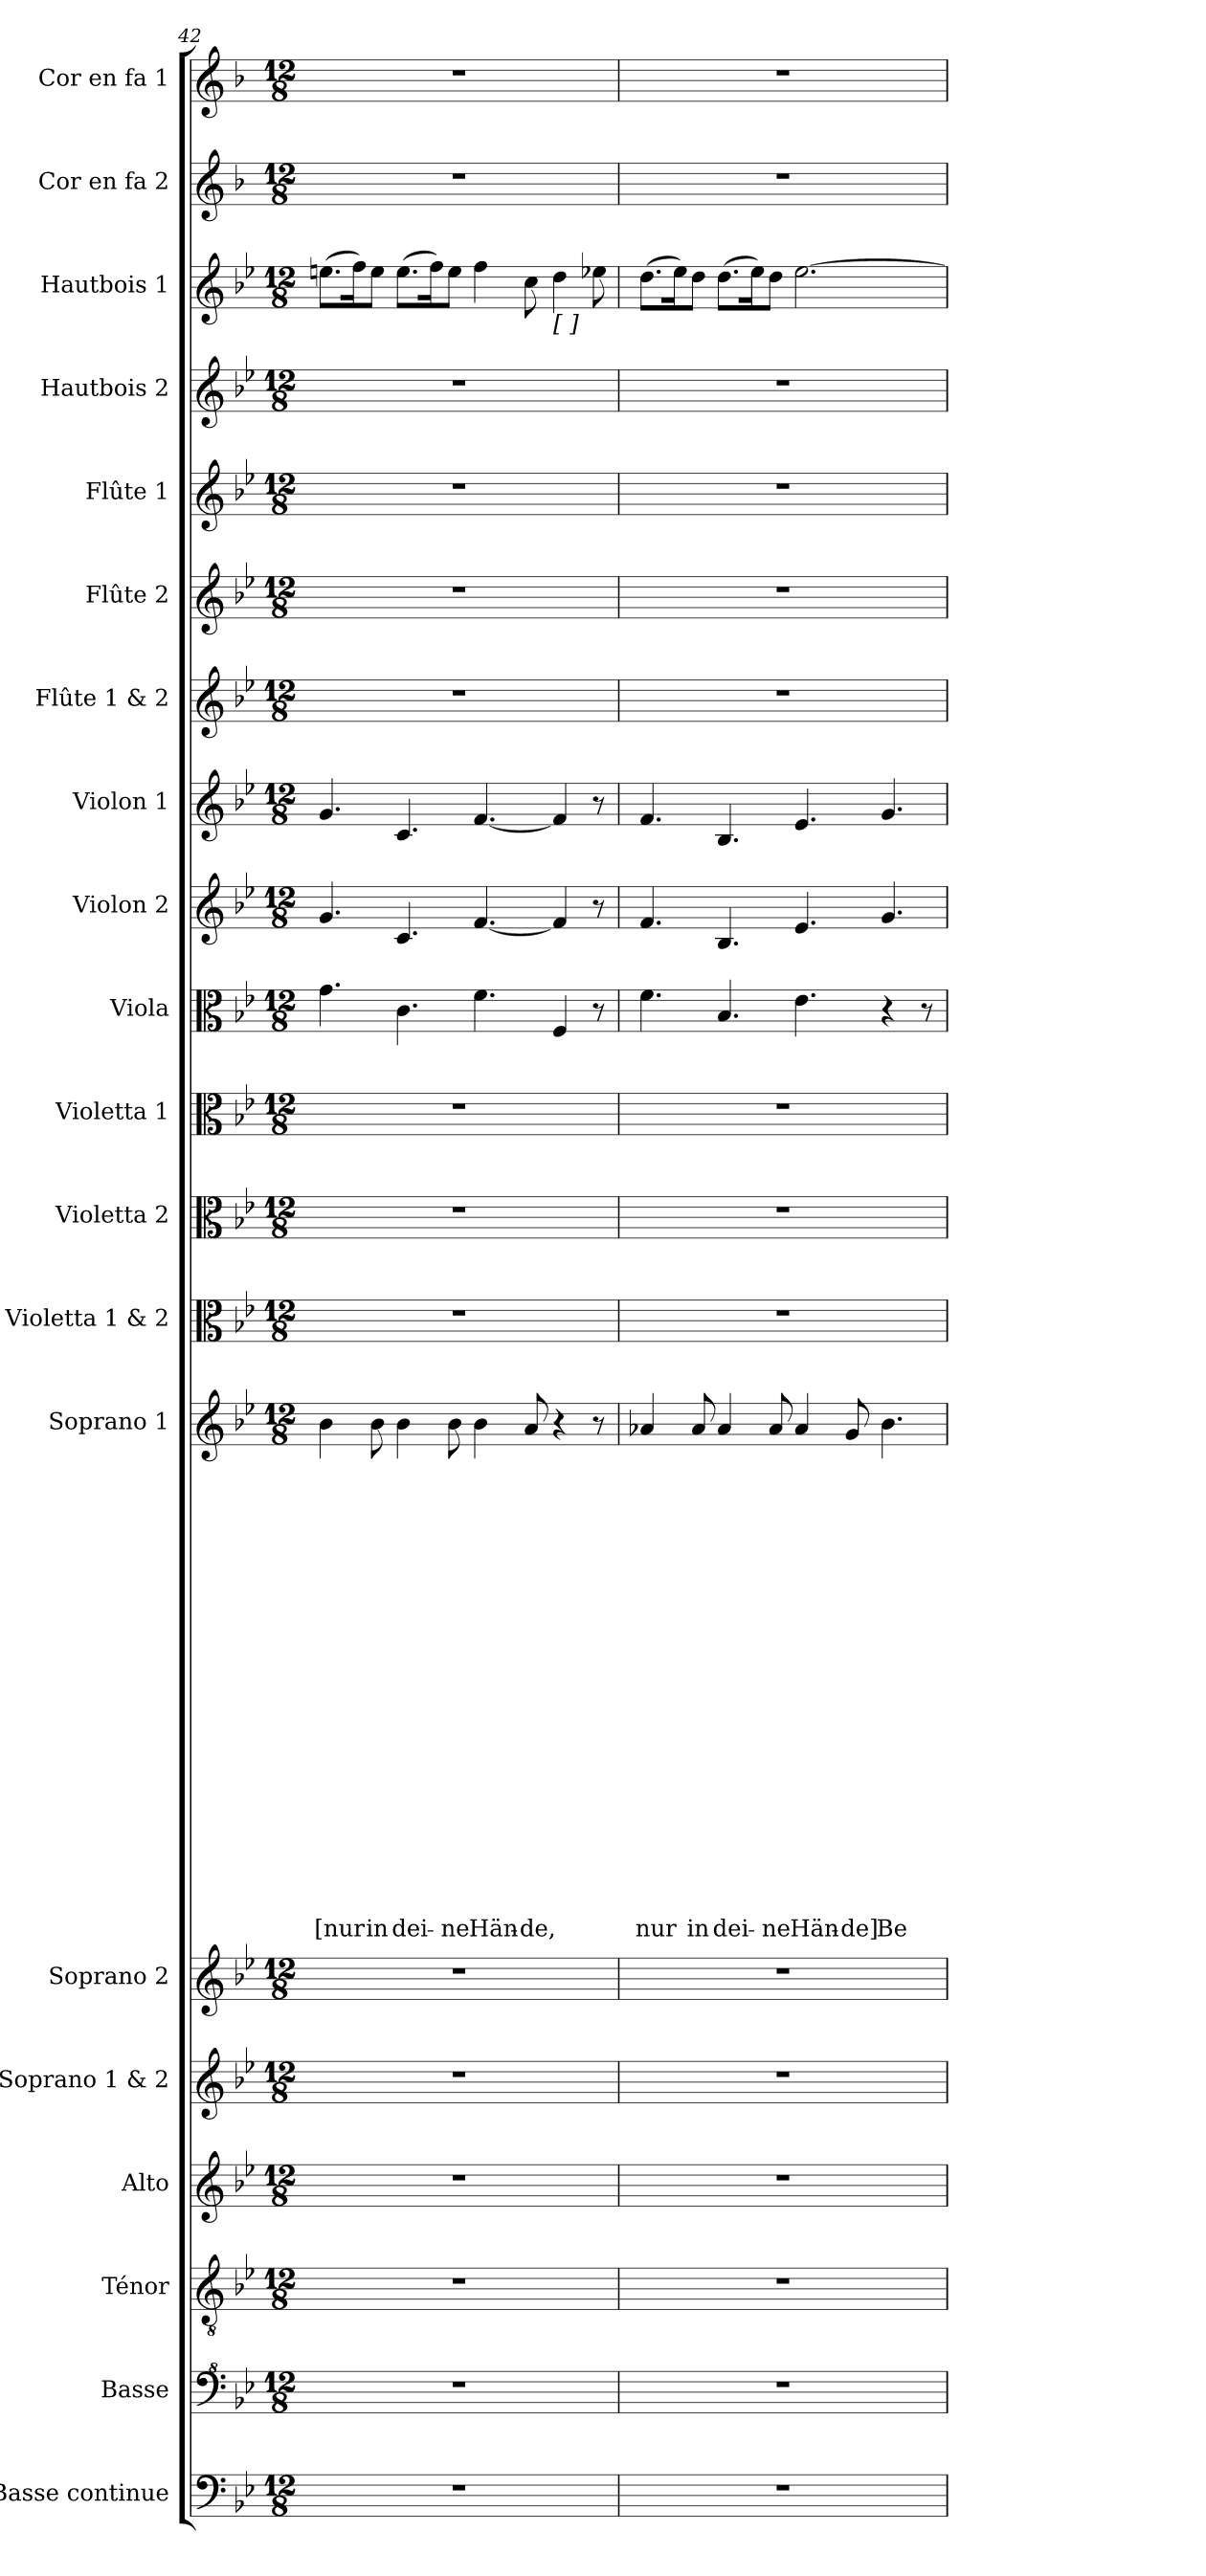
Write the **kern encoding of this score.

**kern	**kern	**kern	**kern	**kern	**kern	**kern	**text	**text	**text	**text	**text	**text	**text	**text	**text	**text	**text	**text	**text	**text	**text	**text	**text	**text	**text	**text	**text	**kern	**kern	**kern	**kern	**kern	**kern	**kern	**kern	**kern	**kern	**kern	**kern	**kern
*part20	*part19	*part18	*part17	*part16	*part15	*part14	*part14	*part14	*part14	*part14	*part14	*part14	*part14	*part14	*part14	*part14	*part14	*part14	*part14	*part14	*part14	*part14	*part14	*part14	*part14	*part14	*part14	*part13	*part12	*part11	*part10	*part9	*part8	*part7	*part6	*part5	*part4	*part3	*part2	*part1
*staff20	*staff19	*staff18	*staff17	*staff16	*staff15	*staff14	*staff14	*staff14	*staff14	*staff14	*staff14	*staff14	*staff14	*staff14	*staff14	*staff14	*staff14	*staff14	*staff14	*staff14	*staff14	*staff14	*staff14	*staff14	*staff14	*staff14	*staff14	*staff13	*staff12	*staff11	*staff10	*staff9	*staff8	*staff7	*staff6	*staff5	*staff4	*staff3	*staff2	*staff1
*I"Basse continue	*I"Basse	*I"Ténor	*I"Alto	*I"Soprano 1 & 2	*I"Soprano 2	*I"Soprano 1	*	*	*	*	*	*	*	*	*	*	*	*	*	*	*	*	*	*	*	*	*	*I"Violetta 1 & 2	*I"Violetta 2	*I"Violetta 1	*I"Viola	*I"Violon 2	*I"Violon 1	*I"Flûte 1 & 2	*I"Flûte 2	*I"Flûte 1	*I"Hautbois 2	*I"Hautbois 1	*I"Cor en fa 2	*I"Cor en fa 1
*I'BC	*I'Bas	*I'T	*I'A	*	*I'S 2	*I'S 1	*	*	*	*	*	*	*	*	*	*	*	*	*	*	*	*	*	*	*	*	*	*	*I'Vta 2	*I'Vta 1	*I'Vla	*I'Vln 2	*I'Vln 1	*	*I'Fl 2	*I'Fl 1	*I'Hb 2	*I'Hb 1	*I'Cor 2	*I'Cor 1
!!LO:PB:g=z
*clefF4	*clefF^4	*clefGv2	*clefG2	*clefG2	*clefG2	*clefG2	*	*	*	*	*	*	*	*	*	*	*	*	*	*	*	*	*	*	*	*	*	*clefC3	*clefC3	*clefC3	*clefC3	*clefG2	*clefG2	*clefG2	*clefG2	*clefG2	*clefG2	*clefG2	*clefG2	*clefG2
*ITrd7c12	*	*	*	*	*	*	*	*	*	*	*	*	*	*	*	*	*	*	*	*	*	*	*	*	*	*	*	*	*	*	*	*	*	*	*	*	*	*	*ITrd4c7	*ITrd4c7
*k[b-e-]	*k[b-e-]	*k[b-e-]	*k[b-e-]	*k[b-e-]	*k[b-e-]	*k[b-e-]	*	*	*	*	*	*	*	*	*	*	*	*	*	*	*	*	*	*	*	*	*	*k[b-e-]	*k[b-e-]	*k[b-e-]	*k[b-e-]	*k[b-e-]	*k[b-e-]	*k[b-e-]	*k[b-e-]	*k[b-e-]	*k[b-e-]	*k[b-e-]	*k[b-e-]	*k[b-e-]
*B-:	*B-:	*B-:	*B-:	*B-:	*B-:	*B-:	*	*	*	*	*	*	*	*	*	*	*	*	*	*	*	*	*	*	*	*	*	*B-:	*B-:	*B-:	*B-:	*B-:	*B-:	*B-:	*B-:	*B-:	*B-:	*B-:	*B-:	*B-:
*M12/8	*M12/8	*M12/8	*M12/8	*M12/8	*M12/8	*M12/8	*	*	*	*	*	*	*	*	*	*	*	*	*	*	*	*	*	*	*	*	*	*M12/8	*M12/8	*M12/8	*M12/8	*M12/8	*M12/8	*M12/8	*M12/8	*M12/8	*M12/8	*M12/8	*M12/8	*M12/8
=42	=42	=42	=42	=42	=42	=42	=42	=42	=42	=42	=42	=42	=42	=42	=42	=42	=42	=42	=42	=42	=42	=42	=42	=42	=42	=42	=42	=42	=42	=42	=42	=42	=42	=42	=42	=42	=42	=42	=42	=42
!	!	!	!	!	!	!	!	!	!	!	!	!	!	!	!	!	!	!	!	!	!	!	!	!	!	!	!LO:LY:b	!	!	!	!	!	!	!	!	!	!	!	!	!
1.r	1.r	1.r	1.r	1.r	1.r	4b-i\	.	.	.	.	.	.	.	.	.	.	.	.	.	.	.	.	.	.	.	.	[nur	1.r	1.r	1.r	4.g\	4.g/	4.g/	1.r	1.r	1.r	1.r	(>8.een\L	1.r	1.r
.	.	.	.	.	.	.	.	.	.	.	.	.	.	.	.	.	.	.	.	.	.	.	.	.	.	.	.	.	.	.	.	.	.	.	.	.	.	16ff\k)	.	.
!	!	!	!	!	!	!	!	!	!	!	!	!	!	!	!	!	!	!	!	!	!	!	!	!	!	!	!LO:LY:b	!	!	!	!	!	!	!	!	!	!	!	!	!
.	.	.	.	.	.	8b-\	.	.	.	.	.	.	.	.	.	.	.	.	.	.	.	.	.	.	.	.	in	.	.	.	.	.	.	.	.	.	.	8ee\J	.	.
!	!	!	!	!	!	!	!	!	!	!	!	!	!	!	!	!	!	!	!	!	!	!	!	!	!	!	!LO:LY:b	!	!	!	!	!	!	!	!	!	!	!	!	!
.	.	.	.	.	.	4b-\	.	.	.	.	.	.	.	.	.	.	.	.	.	.	.	.	.	.	.	.	dei-	.	.	.	4.c\	4.c/	4.c/	.	.	.	.	(>8.ee\L	.	.
.	.	.	.	.	.	.	.	.	.	.	.	.	.	.	.	.	.	.	.	.	.	.	.	.	.	.	.	.	.	.	.	.	.	.	.	.	.	16ff\k)	.	.
!	!	!	!	!	!	!	!	!	!	!	!	!	!	!	!	!	!	!	!	!	!	!	!	!	!	!	!LO:LY:b	!	!	!	!	!	!	!	!	!	!	!	!	!
.	.	.	.	.	.	8b-\	.	.	.	.	.	.	.	.	.	.	.	.	.	.	.	.	.	.	.	.	-ne	.	.	.	.	.	.	.	.	.	.	8ee\J	.	.
!	!	!	!	!	!	!	!	!	!	!	!	!	!	!	!	!	!	!	!	!	!	!	!	!	!	!	!LO:LY:b	!	!	!	!	!	!	!	!	!	!	!	!	!
.	.	.	.	.	.	4b-\	.	.	.	.	.	.	.	.	.	.	.	.	.	.	.	.	.	.	.	.	Hän-	.	.	.	4.f\	[4.f/	[4.f/	.	.	.	.	4ff\	.	.
!	!	!	!	!	!	!	!	!	!	!	!	!	!	!	!	!	!	!	!	!	!	!	!	!	!	!	!LO:LY:b	!	!	!	!	!	!	!	!	!	!	!	!	!
.	.	.	.	.	.	8a/	.	.	.	.	.	.	.	.	.	.	.	.	.	.	.	.	.	.	.	.	-de,	.	.	.	.	.	.	.	.	.	.	8cc\	.	.
!	!	!	!	!	!	!	!	!	!	!	!	!	!	!	!	!	!	!	!	!	!	!	!	!	!	!	!	!	!	!	!	!	!	!	!	!	!	!LO:TX:b:t=[ ]	!	!
.	.	.	.	.	.	4r	.	.	.	.	.	.	.	.	.	.	.	.	.	.	.	.	.	.	.	.	.	.	.	.	4F!/	4f/]	4f/]	.	.	.	.	4dd\	.	.
.	.	.	.	.	.	8r	.	.	.	.	.	.	.	.	.	.	.	.	.	.	.	.	.	.	.	.	.	.	.	.	8r	8r	8r	.	.	.	.	8ee-X\	.	.
=43	=43	=43	=43	=43	=43	=43	=43	=43	=43	=43	=43	=43	=43	=43	=43	=43	=43	=43	=43	=43	=43	=43	=43	=43	=43	=43	=43	=43	=43	=43	=43	=43	=43	=43	=43	=43	=43	=43	=43	=43
!	!	!	!	!	!	!	!	!	!	!	!	!	!	!	!	!	!	!	!	!	!	!	!	!	!	!	!LO:LY:b	!	!	!	!	!	!	!	!	!	!	!	!	!
1.r	1.r	1.r	1.r	1.r	1.r	4a-X/	.	.	.	.	.	.	.	.	.	.	.	.	.	.	.	.	.	.	.	.	nur	1.r	1.r	1.r	4.f\	4.f/	4.f/	1.r	1.r	1.r	1.r	(>8.dd\L	1.r	1.r
.	.	.	.	.	.	.	.	.	.	.	.	.	.	.	.	.	.	.	.	.	.	.	.	.	.	.	.	.	.	.	.	.	.	.	.	.	.	16ee-\k)	.	.
!	!	!	!	!	!	!	!	!	!	!	!	!	!	!	!	!	!	!	!	!	!	!	!	!	!	!	!LO:LY:b	!	!	!	!	!	!	!	!	!	!	!	!	!
.	.	.	.	.	.	8a-/	.	.	.	.	.	.	.	.	.	.	.	.	.	.	.	.	.	.	.	.	in	.	.	.	.	.	.	.	.	.	.	8dd\J	.	.
!	!	!	!	!	!	!	!	!	!	!	!	!	!	!	!	!	!	!	!	!	!	!	!	!	!	!	!LO:LY:b	!	!	!	!	!	!	!	!	!	!	!	!	!
.	.	.	.	.	.	4a-/	.	.	.	.	.	.	.	.	.	.	.	.	.	.	.	.	.	.	.	.	dei-	.	.	.	4.B-/	4.B-/	4.B-/	.	.	.	.	(>8.dd\L	.	.
.	.	.	.	.	.	.	.	.	.	.	.	.	.	.	.	.	.	.	.	.	.	.	.	.	.	.	.	.	.	.	.	.	.	.	.	.	.	16ee-\k)	.	.
!	!	!	!	!	!	!	!	!	!	!	!	!	!	!	!	!	!	!	!	!	!	!	!	!	!	!	!LO:LY:b	!	!	!	!	!	!	!	!	!	!	!	!	!
.	.	.	.	.	.	8a-/	.	.	.	.	.	.	.	.	.	.	.	.	.	.	.	.	.	.	.	.	-ne	.	.	.	.	.	.	.	.	.	.	8dd\J	.	.
!	!	!	!	!	!	!	!	!	!	!	!	!	!	!	!	!	!	!	!	!	!	!	!	!	!	!	!LO:LY:b	!	!	!	!	!	!	!	!	!	!	!	!	!
.	.	.	.	.	.	4a-/	.	.	.	.	.	.	.	.	.	.	.	.	.	.	.	.	.	.	.	.	Hän-	.	.	.	4.e-\	4.e-/	4.e-/	.	.	.	.	[2.ee-\	.	.
!	!	!	!	!	!	!	!	!	!	!	!	!	!	!	!	!	!	!	!	!	!	!	!	!	!	!	!LO:LY:b	!	!	!	!	!	!	!	!	!	!	!	!	!
.	.	.	.	.	.	8g/	.	.	.	.	.	.	.	.	.	.	.	.	.	.	.	.	.	.	.	.	-de]	.	.	.	.	.	.	.	.	.	.	.	.	.
!	!	!	!	!	!	!	!	!	!	!	!	!	!	!	!	!	!	!	!	!	!	!	!	!	!	!	!LO:LY:b	!	!	!	!	!	!	!	!	!	!	!	!	!
.	.	.	.	.	.	4.b-\	.	.	.	.	.	.	.	.	.	.	.	.	.	.	.	.	.	.	.	.	Be-	.	.	.	4r	4.g/	4.g/	.	.	.	.	.	.	.
.	.	.	.	.	.	.	.	.	.	.	.	.	.	.	.	.	.	.	.	.	.	.	.	.	.	.	.	.	.	.	8r	.	.	.	.	.	.	.	.	.
=	=	=	=	=	=	=	=	=	=	=	=	=	=	=	=	=	=	=	=	=	=	=	=	=	=	=	=	=	=	=	=	=	=	=	=	=	=	=	=	=
*-	*-	*-	*-	*-	*-	*-	*-	*-	*-	*-	*-	*-	*-	*-	*-	*-	*-	*-	*-	*-	*-	*-	*-	*-	*-	*-	*-	*-	*-	*-	*-	*-	*-	*-	*-	*-	*-	*-	*-	*-
